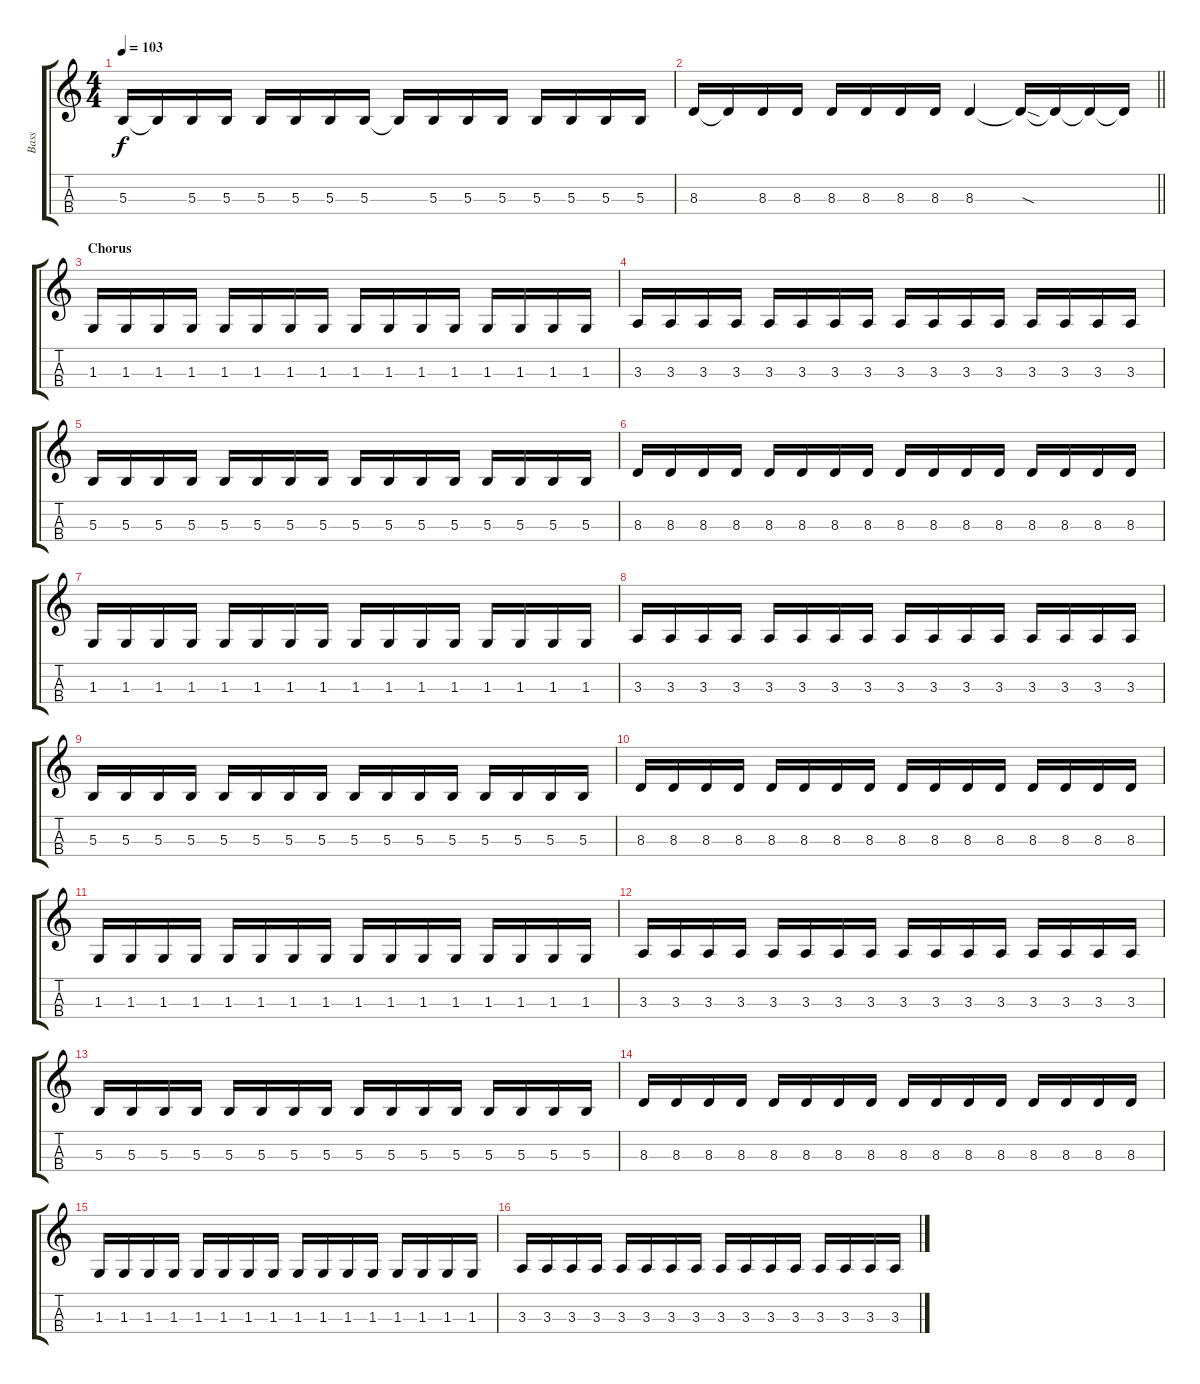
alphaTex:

\track ("Bass" "Bass") {instrument electricbasspick}
\staff {score tabs}
\tuning (E3 B2 Gb2 B1) {hide}
\ts (4 4)
\tempo 103
\clef g2
\ks c
5.3.16{dy f} 5.3{t}.16 5.3.16 5.3.16 5.3.16 5.3.16 5.3.16 5.3.16 5.3{t}.16 5.3.16 5.3.16 5.3.16 5.3.16 5.3.16 5.3.16 5.3.16 |
\barLineRight lightlight
8.3.16 8.3{t}.16 8.3.16 8.3.16 8.3.16 8.3.16 8.3.16 8.3.16 8.3.4 8.3{sod t}.16 8.3{t}.16 8.3{t}.16 8.3{t}.16 |
\section ("" "Chorus")
1.3.16 1.3.16 1.3.16 1.3.16 1.3.16 1.3.16 1.3.16 1.3.16 1.3.16 1.3.16 1.3.16 1.3.16 1.3.16 1.3.16 1.3.16 1.3.16 |
3.3.16 3.3.16 3.3.16 3.3.16 3.3.16 3.3.16 3.3.16 3.3.16 3.3.16 3.3.16 3.3.16 3.3.16 3.3.16 3.3.16 3.3.16 3.3.16 |
5.3.16 5.3.16 5.3.16 5.3.16 5.3.16 5.3.16 5.3.16 5.3.16 5.3.16 5.3.16 5.3.16 5.3.16 5.3.16 5.3.16 5.3.16 5.3.16 |
8.3.16 8.3.16 8.3.16 8.3.16 8.3.16 8.3.16 8.3.16 8.3.16 8.3.16 8.3.16 8.3.16 8.3.16 8.3.16 8.3.16 8.3.16 8.3.16 |
1.3.16 1.3.16 1.3.16 1.3.16 1.3.16 1.3.16 1.3.16 1.3.16 1.3.16 1.3.16 1.3.16 1.3.16 1.3.16 1.3.16 1.3.16 1.3.16 |
3.3.16 3.3.16 3.3.16 3.3.16 3.3.16 3.3.16 3.3.16 3.3.16 3.3.16 3.3.16 3.3.16 3.3.16 3.3.16 3.3.16 3.3.16 3.3.16 |
5.3.16 5.3.16 5.3.16 5.3.16 5.3.16 5.3.16 5.3.16 5.3.16 5.3.16 5.3.16 5.3.16 5.3.16 5.3.16 5.3.16 5.3.16 5.3.16 |
8.3.16 8.3.16 8.3.16 8.3.16 8.3.16 8.3.16 8.3.16 8.3.16 8.3.16 8.3.16 8.3.16 8.3.16 8.3.16 8.3.16 8.3.16 8.3.16 |
1.3.16 1.3.16 1.3.16 1.3.16 1.3.16 1.3.16 1.3.16 1.3.16 1.3.16 1.3.16 1.3.16 1.3.16 1.3.16 1.3.16 1.3.16 1.3.16 |
3.3.16 3.3.16 3.3.16 3.3.16 3.3.16 3.3.16 3.3.16 3.3.16 3.3.16 3.3.16 3.3.16 3.3.16 3.3.16 3.3.16 3.3.16 3.3.16 |
5.3.16 5.3.16 5.3.16 5.3.16 5.3.16 5.3.16 5.3.16 5.3.16 5.3.16 5.3.16 5.3.16 5.3.16 5.3.16 5.3.16 5.3.16 5.3.16 |
8.3.16 8.3.16 8.3.16 8.3.16 8.3.16 8.3.16 8.3.16 8.3.16 8.3.16 8.3.16 8.3.16 8.3.16 8.3.16 8.3.16 8.3.16 8.3.16 |
1.3.16 1.3.16 1.3.16 1.3.16 1.3.16 1.3.16 1.3.16 1.3.16 1.3.16 1.3.16 1.3.16 1.3.16 1.3.16 1.3.16 1.3.16 1.3.16 |
3.3.16 3.3.16 3.3.16 3.3.16 3.3.16 3.3.16 3.3.16 3.3.16 3.3.16 3.3.16 3.3.16 3.3.16 3.3.16 3.3.16 3.3.16 3.3.16
